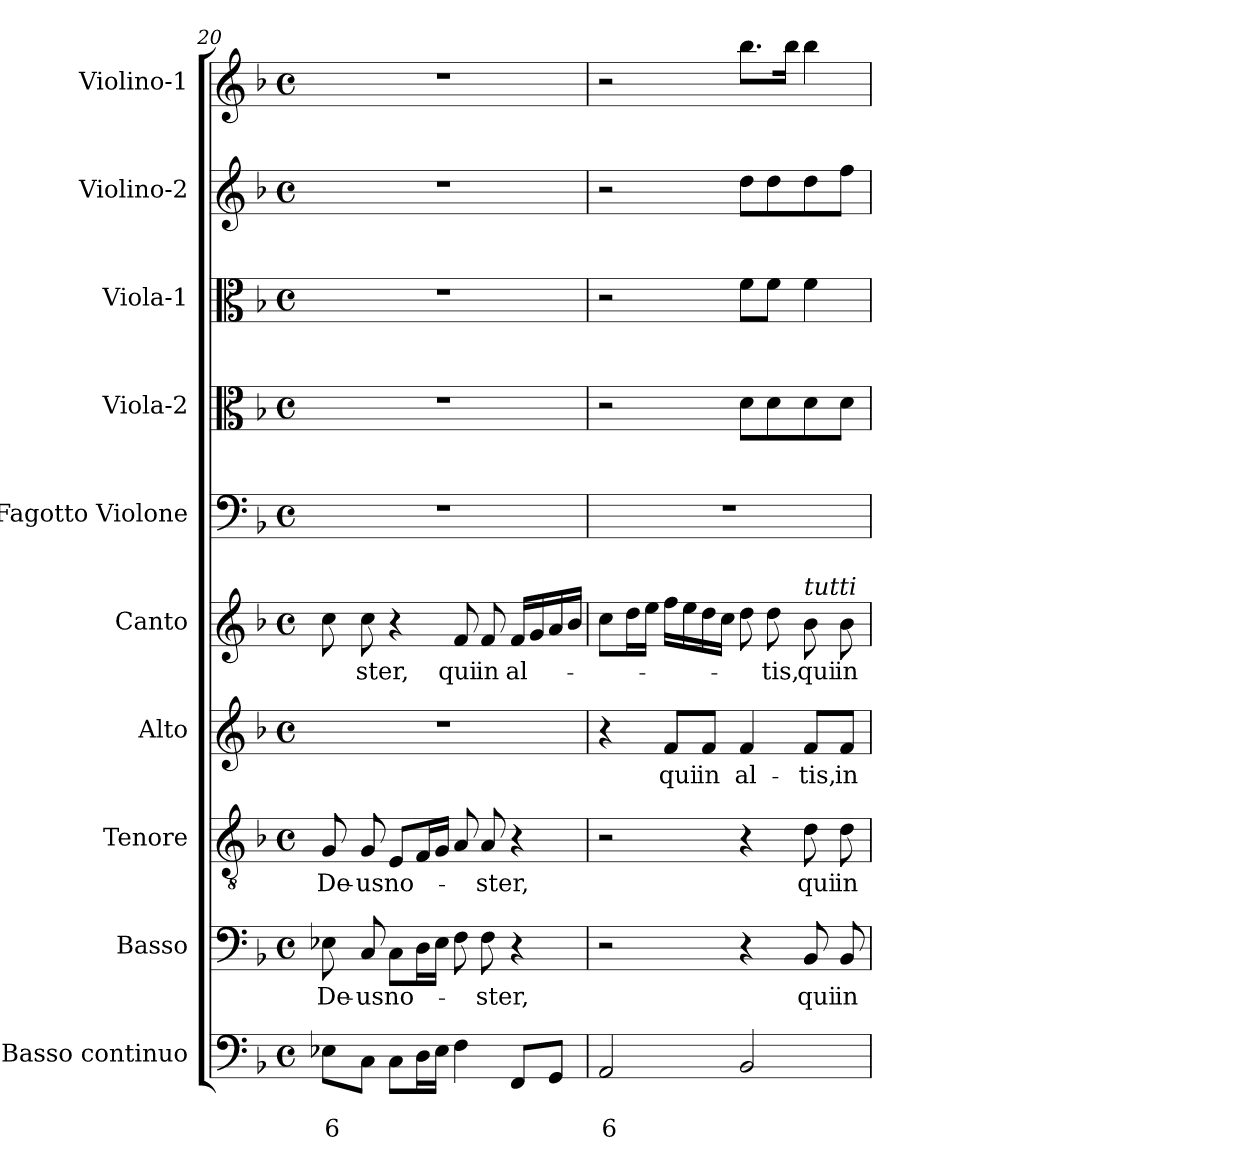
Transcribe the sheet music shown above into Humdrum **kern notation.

**kern	**text	**text	**kern	**text	**kern	**text	**kern	**text	**kern	**text	**kern	**kern	**kern	**kern	**kern
*part10	*part10	*part10	*part9	*part9	*part8	*part8	*part7	*part7	*part6	*part6	*part5	*part4	*part3	*part2	*part1
*staff10	*staff10	*staff10	*staff9	*staff9	*staff8	*staff8	*staff7	*staff7	*staff6	*staff6	*staff5	*staff4	*staff3	*staff2	*staff1
*I"Basso continuo	*	*	*I"Basso	*	*I"Tenore	*	*I"Alto	*	*I"Canto	*	*I"Fagotto Violone	*I"Viola-2	*I"Viola-1	*I"Violino-2	*I"Violino-1
*I'BC	*	*	*I'B	*	*I'T	*	*I'A	*	*I'C	*	*I'Fg	*I'Va2	*I'Va1	*I'Vi2	*I'Vi1
*clefF4	*	*	*clefF4	*	*clefGv2	*	*clefG2	*	*clefG2	*	*clefF4	*clefC3	*clefC3	*clefG2	*clefG2
*k[b-]	*	*	*k[b-]	*	*k[b-]	*	*k[b-]	*	*k[b-]	*	*k[b-]	*k[b-]	*k[b-]	*k[b-]	*k[b-]
*F:	*	*	*F:	*	*F:	*	*F:	*	*F:	*	*F:	*F:	*F:	*F:	*F:
*M4/4	*	*	*M4/4	*	*M4/4	*	*M4/4	*	*M4/4	*	*M4/4	*M4/4	*M4/4	*M4/4	*M4/4
*met(c)	*	*	*met(c)	*	*met(c)	*	*met(c)	*	*met(c)	*	*met(c)	*met(c)	*met(c)	*met(c)	*met(c)
=20	=20	=20	=20	=20	=20	=20	=20	=20	=20	=20	=20	=20	=20	=20	=20
!	!	!LO:LY:b	!	!	!	!	!	!	!	!	!	!	!	!	!
!	!	!	!	!LO:LY:b	!	!	!	!	!	!	!	!	!	!	!
!	!	!	!	!	!	!LO:LY:b	!	!	!	!	!	!	!	!	!
8E-X\L	.	6	8E-X\	De-	8G/	De-	1r	.	8cc\	.	1r	1r	1r	1r	1r
!	!	!	!	!LO:LY:b	!	!	!	!	!	!	!	!	!	!	!
!	!	!	!	!	!	!LO:LY:b	!	!	!	!	!	!	!	!	!
!	!	!	!	!	!	!	!	!	!	!LO:LY:b	!	!	!	!	!
8C\J	.	.	8C/	-us	8G/	-us	.	.	8cc\	-ster,	.	.	.	.	.
!	!	!	!	!LO:LY:b	!	!	!	!	!	!	!	!	!	!	!
!	!	!	!	!	!	!LO:LY:b	!	!	!	!	!	!	!	!	!
8C\L	.	.	8C\L	no-	8E/L	no-	.	.	4r	.	.	.	.	.	.
16D\L	.	.	16D\L	.	16F/L	.	.	.	.	.	.	.	.	.	.
16E-\JJ	.	.	16E-\JJ	.	16G/JJ	.	.	.	.	.	.	.	.	.	.
!	!	!	!	!	!	!	!	!	!	!LO:LY:b	!	!	!	!	!
4F\	.	.	8F\	.	8A/	.	.	.	8f/	qui	.	.	.	.	.
!	!	!	!	!LO:LY:b	!	!	!	!	!	!	!	!	!	!	!
!	!	!	!	!	!	!LO:LY:b	!	!	!	!	!	!	!	!	!
!	!	!	!	!	!	!	!	!	!	!LO:LY:b	!	!	!	!	!
.	.	.	8F\	-ster,	8A/	-ster,	.	.	8f/	in	.	.	.	.	.
!	!	!	!	!	!	!	!	!	!	!LO:LY:b	!	!	!	!	!
8FF/L	.	.	4r	.	4r	.	.	.	16f/LL	al-	.	.	.	.	.
.	.	.	.	.	.	.	.	.	16g/	.	.	.	.	.	.
8GG/J	.	.	.	.	.	.	.	.	16a/	.	.	.	.	.	.
.	.	.	.	.	.	.	.	.	16b-/JJ	.	.	.	.	.	.
!!LO:LB:g=z
=21	=21	=21	=21	=21	=21	=21	=21	=21	=21	=21	=21	=21	=21	=21	=21
!	!	!LO:LY:b	!	!	!	!	!	!	!	!	!	!	!	!	!
2AA/	.	6	2r	.	2r	.	4r	.	8cc\L	.	1r	2r	2r	2r	2r
.	.	.	.	.	.	.	.	.	16dd\L	.	.	.	.	.	.
.	.	.	.	.	.	.	.	.	16ee\JJ	.	.	.	.	.	.
!	!	!	!	!	!	!	!	!LO:LY:b	!	!	!	!	!	!	!
.	.	.	.	.	.	.	8f/L	qui	16ff\LL	.	.	.	.	.	.
.	.	.	.	.	.	.	.	.	16ee\	.	.	.	.	.	.
!	!	!	!	!	!	!	!	!LO:LY:b	!	!	!	!	!	!	!
.	.	.	.	.	.	.	8f/J	in	16dd\	.	.	.	.	.	.
.	.	.	.	.	.	.	.	.	16cc\JJ	.	.	.	.	.	.
!	!	!	!	!	!	!	!	!LO:LY:b	!	!	!	!	!	!	!
2BB-/	.	.	4r	.	4r	.	4f/	al-	8dd\	.	.	8d\L	8f\L	8dd\L	8.bb-\L
!	!	!	!	!	!	!	!	!	!	!LO:LY:b	!	!	!	!	!
.	.	.	.	.	.	.	.	.	8dd\	-tis,	.	8d\	8f\J	8dd\	.
.	.	.	.	.	.	.	.	.	.	.	.	.	.	.	16bb-\Jk
!	!	!	!	!LO:LY:b	!	!	!	!	!	!	!	!	!	!	!
!	!	!	!	!	!	!LO:LY:b	!	!	!	!	!	!	!	!	!
!	!	!	!	!	!	!	!	!LO:LY:b	!	!	!	!	!	!	!
!	!	!	!	!	!	!	!	!	!LO:TX:a:i:t=tutti	!	!	!	!	!	!
!	!	!	!	!	!	!	!	!	!	!LO:LY:b	!	!	!	!	!
.	.	.	8BB-/	qui	8d\	qui	8f/L	-tis,	8b-\	qui	.	8d\	4f\	8dd\	4bb-\
!	!	!	!	!LO:LY:b	!	!	!	!	!	!	!	!	!	!	!
!	!	!	!	!	!	!LO:LY:b	!	!	!	!	!	!	!	!	!
!	!	!	!	!	!	!	!	!LO:LY:b	!	!	!	!	!	!	!
!	!	!	!	!	!	!	!	!	!	!LO:LY:b	!	!	!	!	!
.	.	.	8BB-/	in	8d\	in	8f/J	in	8b-\	in	.	8d\J	.	8ff\J	.
=	=	=	=	=	=	=	=	=	=	=	=	=	=	=	=
*-	*-	*-	*-	*-	*-	*-	*-	*-	*-	*-	*-	*-	*-	*-	*-
